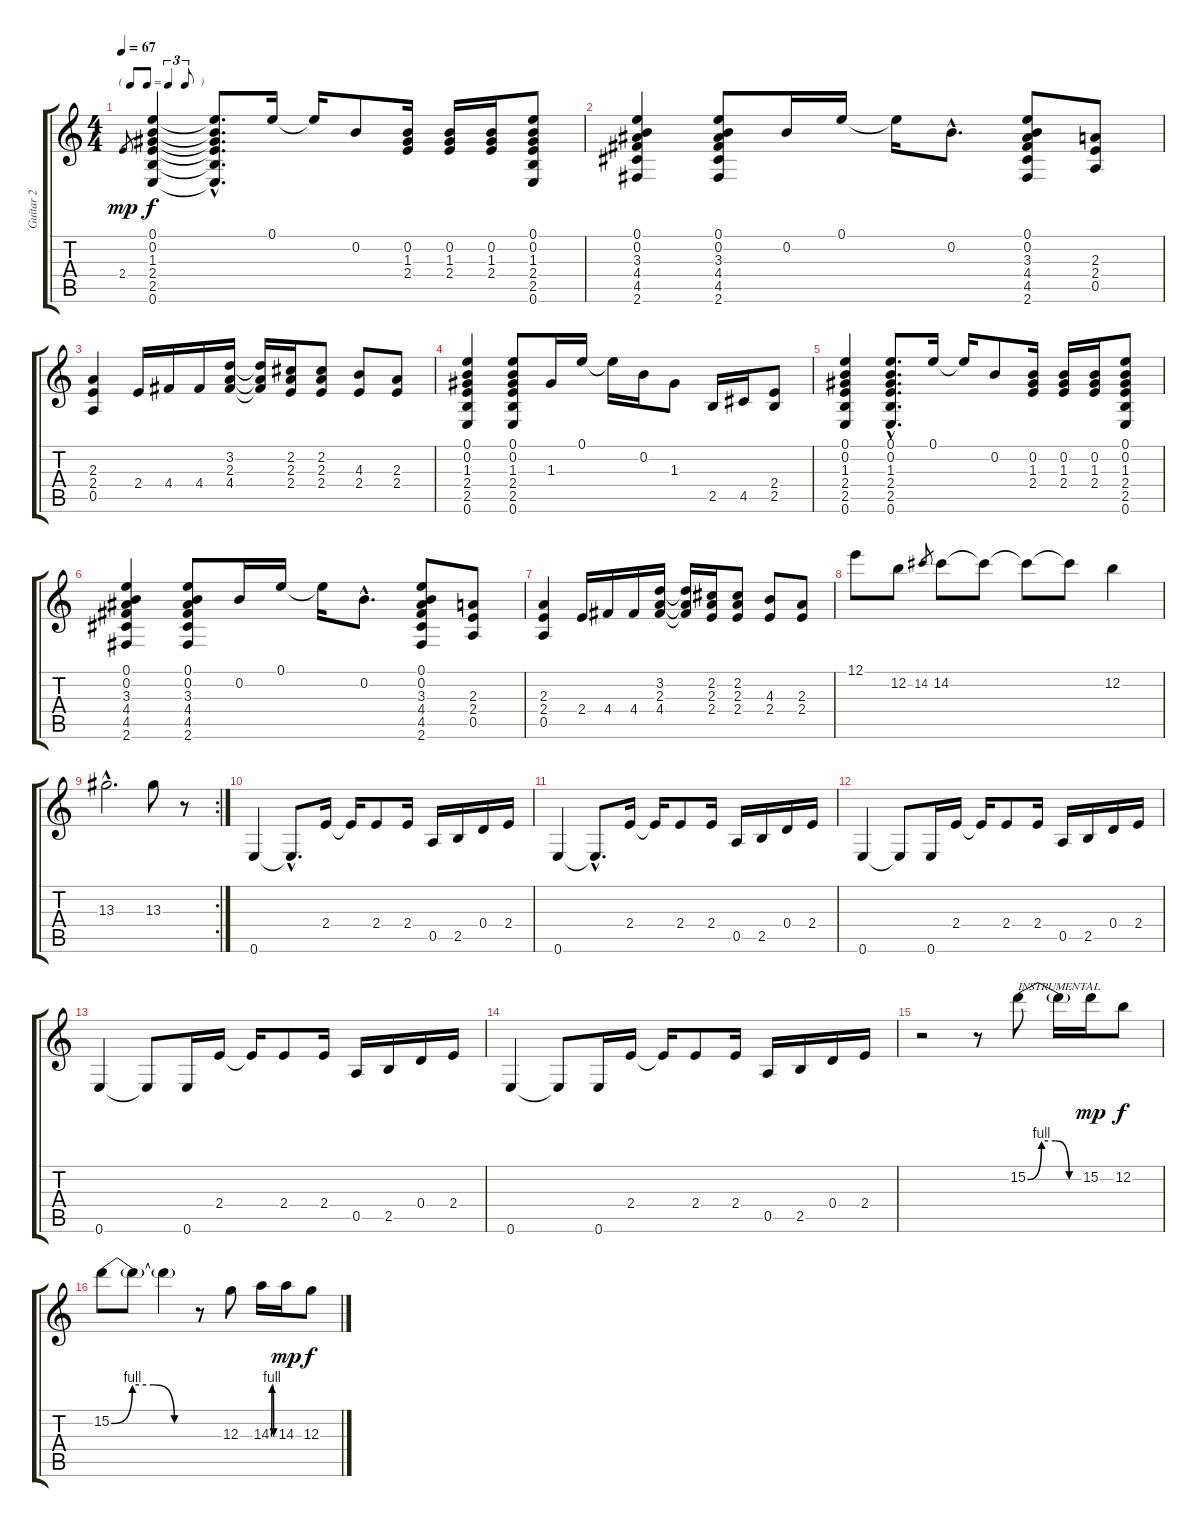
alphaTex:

\track ("Guitar 2" "Guitar 2") {instrument overdrivenguitar}
\staff {score tabs}
\tuning (E4 B3 G3 D3 A2 E2) {hide}
\ts (4 4)
\tf triplet8th
\tempo 67
\clef g2
\ks c
2.4.8{gr dy mp} (0.1 0.2 1.3 2.4 2.5 0.6).4{dy f instrument guitarharmonics} (0.1{hac t} 0.2{hac t} 1.3{hac t} 2.4{hac t} 2.5{hac t} 0.6{hac t}).8{d} 0.1.16 0.1{t}.16 0.2.8 (0.2 1.3 2.4).16 (0.2 1.3 2.4).16 (0.2 1.3 2.4).16 (0.1 0.2 1.3 2.4 2.5 0.6).8 |
(0.1 0.2 3.3 4.4 4.5 2.6).4 (0.1 0.2 3.3 4.4 4.5 2.6).8 0.2.16 0.1.16 0.1{t}.16 0.2{hac}.8{d} (0.1 0.2 3.3 4.4 4.5 2.6).8 (2.3 2.4 0.5).8 |
(2.3 2.4 0.5).4 2.4.16 4.4.16 4.4.16 (3.2 2.3 4.4).16 (3.2{t} 2.3{t} 4.4{t}).16 (2.2 2.3 2.4).16 (2.2 2.3 2.4).8 (4.3 2.4).8 (2.3 2.4).8 |
(0.1 0.2 1.3 2.4 2.5 0.6).4 (0.1 0.2 1.3 2.4 2.5 0.6).8 1.3.16 0.1.16 0.1{t}.16 0.2.16 1.3.8 2.5.16 4.5.16 (2.4 2.5).8 |
(0.1 0.2 1.3 2.4 2.5 0.6).4 (0.1{hac} 0.2{hac} 1.3{hac} 2.4{hac} 2.5{hac} 0.6{hac}).8{d} 0.1.16 0.1{t}.16 0.2.8 (0.2 1.3 2.4).16 (0.2 1.3 2.4).16 (0.2 1.3 2.4).16 (0.1 0.2 1.3 2.4 2.5 0.6).8 |
(0.1 0.2 3.3 4.4 4.5 2.6).4 (0.1 0.2 3.3 4.4 4.5 2.6).8 0.2.16 0.1.16 0.1{t}.16 0.2{hac}.8{d} (0.1 0.2 3.3 4.4 4.5 2.6).8 (2.3 2.4 0.5).8 |
(2.3 2.4 0.5).4 2.4.16 4.4.16 4.4.16 (3.2 2.3 4.4).16 (3.2{t} 2.3{t} 4.4{t}).16 (2.2 2.3 2.4).16 (2.2 2.3 2.4).8 (4.3 2.4).8 (2.3 2.4).8 |
12.1.8{instrument overdrivenguitar} 12.2.8 14.2.8{gr} 14.2.8 14.2{t}.8 14.2{t}.8 14.2{t}.8 12.2.4 |
\rc 2
13.3{hac}.2{d} 13.3.8 r.8 |
0.6.4 0.6{hac t}.8{d} 2.4.16 2.4{t}.16 2.4.8 2.4.16 0.5.16 2.5.16 0.4.16 2.4.16 |
0.6.4 0.6{hac t}.8{d} 2.4.16 2.4{t}.16 2.4.8 2.4.16 0.5.16 2.5.16 0.4.16 2.4.16 |
0.6.4 0.6{t}.8 0.6.16 2.4.16 2.4{t}.16 2.4.8 2.4.16 0.5.16 2.5.16 0.4.16 2.4.16 |
0.6.4 0.6{t}.8 0.6.16 2.4.16 2.4{t}.16 2.4.8 2.4.16 0.5.16 2.5.16 0.4.16 2.4.16 |
0.6.4 0.6{t}.8 0.6.16 2.4.16 2.4{t}.16 2.4.8 2.4.16 0.5.16 2.5.16 0.4.16 2.4.16 |
r.2 r.8 15.2{be (custom 0 0 15 4 30 4 45 0 60 0)}.8{txt "INSTRUMENTAL"} 15.2{t}.16 15.2.16{dy mp} 12.2.8{dy f} |
15.2{be (custom 0 0 15 4 30 4 45 0 60 0)}.8 15.2{t}.8 15.2{t}.4 r.8 12.3.8 14.3{be (custom 0 0 15 4 30 4 45 0 60 0)}.16 14.3.16{dy mp} 12.3.8{dy f}
